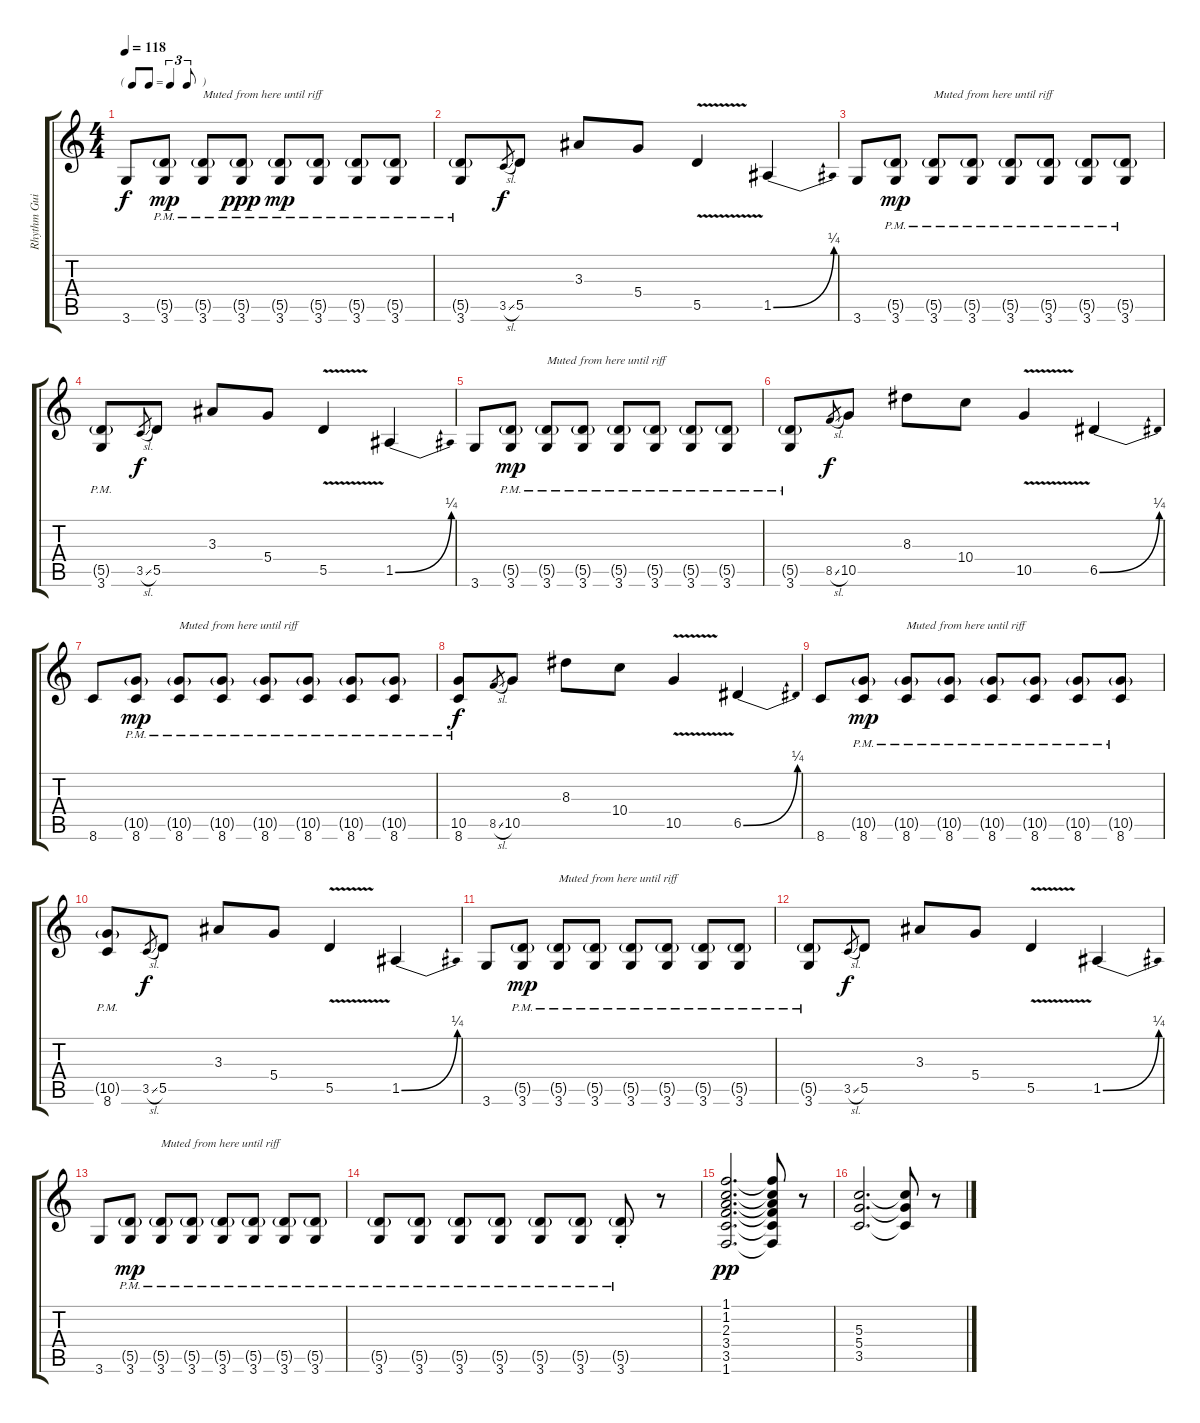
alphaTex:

\track ("Rhythm Guitar" "Rhythm Gui") {instrument overdrivenguitar}
\staff {score tabs}
\tuning (E4 B3 G3 D3 A2 E2) {hide}
\ts (4 4)
\tf triplet8th
\tempo 118
\clef g2
\ks c
3.6.8{dy f} (5.5{g pm} 3.6{pm}).8{dy mp} (5.5{g pm} 3.6{pm}).8{txt "Muted from here until riff"} (5.5{g pm} 3.6{pm}).8{dy ppp} (5.5{g pm} 3.6{pm}).8{dy mp} (5.5{g pm} 3.6{pm}).8 (5.5{g pm} 3.6{pm}).8 (5.5{g pm} 3.6{pm}).8 |
(5.5{g pm} 3.6{pm}).8 3.5{sl}.8{gr dy f} 5.5.8 3.3.8 5.4.8 5.5{v}.4 1.5{be (bend 0 0 60 1)}.4 |
3.6.8 (5.5{g pm} 3.6{pm}).8{dy mp} (5.5{g pm} 3.6{pm}).8{txt "Muted from here until riff"} (5.5{g pm} 3.6{pm}).8 (5.5{g pm} 3.6{pm}).8 (5.5{g pm} 3.6{pm}).8 (5.5{g pm} 3.6{pm}).8 (5.5{g pm} 3.6{pm}).8 |
(5.5{g pm} 3.6{pm}).8 3.5{sl}.8{gr dy f} 5.5.8 3.3.8 5.4.8 5.5{v}.4 1.5{be (bend 0 0 60 1)}.4 |
3.6.8 (5.5{g pm} 3.6{pm}).8{dy mp} (5.5{g pm} 3.6{pm}).8{txt "Muted from here until riff"} (5.5{g pm} 3.6{pm}).8 (5.5{g pm} 3.6{pm}).8 (5.5{g pm} 3.6{pm}).8 (5.5{g pm} 3.6{pm}).8 (5.5{g pm} 3.6{pm}).8 |
(5.5{g pm} 3.6{pm}).8 8.5{sl}.8{gr dy f} 10.5.8 8.3.8 10.4.8 10.5{v}.4 6.5{be (bend 0 0 60 1)}.4 |
8.6.8 (10.5{g pm} 8.6{pm}).8{dy mp} (10.5{g pm} 8.6{pm}).8{txt "Muted from here until riff"} (10.5{g pm} 8.6{pm}).8 (10.5{g pm} 8.6{pm}).8 (10.5{g pm} 8.6{pm}).8 (10.5{g pm} 8.6{pm}).8 (10.5{g pm} 8.6{pm}).8 |
(10.5{pm} 8.6{pm}).8{dy f} 8.5{sl}.8{gr} 10.5.8 8.3.8 10.4.8 10.5{v}.4 6.5{be (bend 0 0 60 1)}.4 |
8.6.8 (10.5{g pm} 8.6{pm}).8{dy mp} (10.5{g pm} 8.6{pm}).8{txt "Muted from here until riff"} (10.5{g pm} 8.6{pm}).8 (10.5{g pm} 8.6{pm}).8 (10.5{g pm} 8.6{pm}).8 (10.5{g pm} 8.6{pm}).8 (10.5{g pm} 8.6{pm}).8 |
(10.5{g pm} 8.6{pm}).8 3.5{sl}.8{gr dy f} 5.5.8 3.3.8 5.4.8 5.5{v}.4 1.5{be (bend 0 0 60 1)}.4 |
3.6.8 (5.5{g pm} 3.6{pm}).8{dy mp} (5.5{g pm} 3.6{pm}).8{txt "Muted from here until riff"} (5.5{g pm} 3.6{pm}).8 (5.5{g pm} 3.6{pm}).8 (5.5{g pm} 3.6{pm}).8 (5.5{g pm} 3.6{pm}).8 (5.5{g pm} 3.6{pm}).8 |
(5.5{g pm} 3.6{pm}).8 3.5{sl}.8{gr dy f} 5.5.8 3.3.8 5.4.8 5.5{v}.4 1.5{be (bend 0 0 60 1)}.4 |
3.6.8 (5.5{g pm} 3.6{pm}).8{dy mp} (5.5{g pm} 3.6{pm}).8{txt "Muted from here until riff"} (5.5{g pm} 3.6{pm}).8 (5.5{g pm} 3.6{pm}).8 (5.5{g pm} 3.6{pm}).8 (5.5{g pm} 3.6{pm}).8 (5.5{g pm} 3.6{pm}).8 |
(5.5{g pm} 3.6{pm}).8 (5.5{g pm} 3.6{pm}).8 (5.5{g pm} 3.6{pm}).8 (5.5{g pm} 3.6{pm}).8 (5.5{g pm} 3.6{pm}).8 (5.5{g pm} 3.6{pm}).8 (5.5{g pm st} 3.6{pm st}).8 r.8 |
(1.1 1.2 2.3 3.4 3.5 1.6).2{d dy pp} (1.1{t} 1.2{t} 2.3{t} 3.4{t} 3.5{t} 1.6{t}).8 r.8 |
(5.3 5.4 3.5).2{d} (5.3{t} 5.4{t} 3.5{t}).8 r.8
